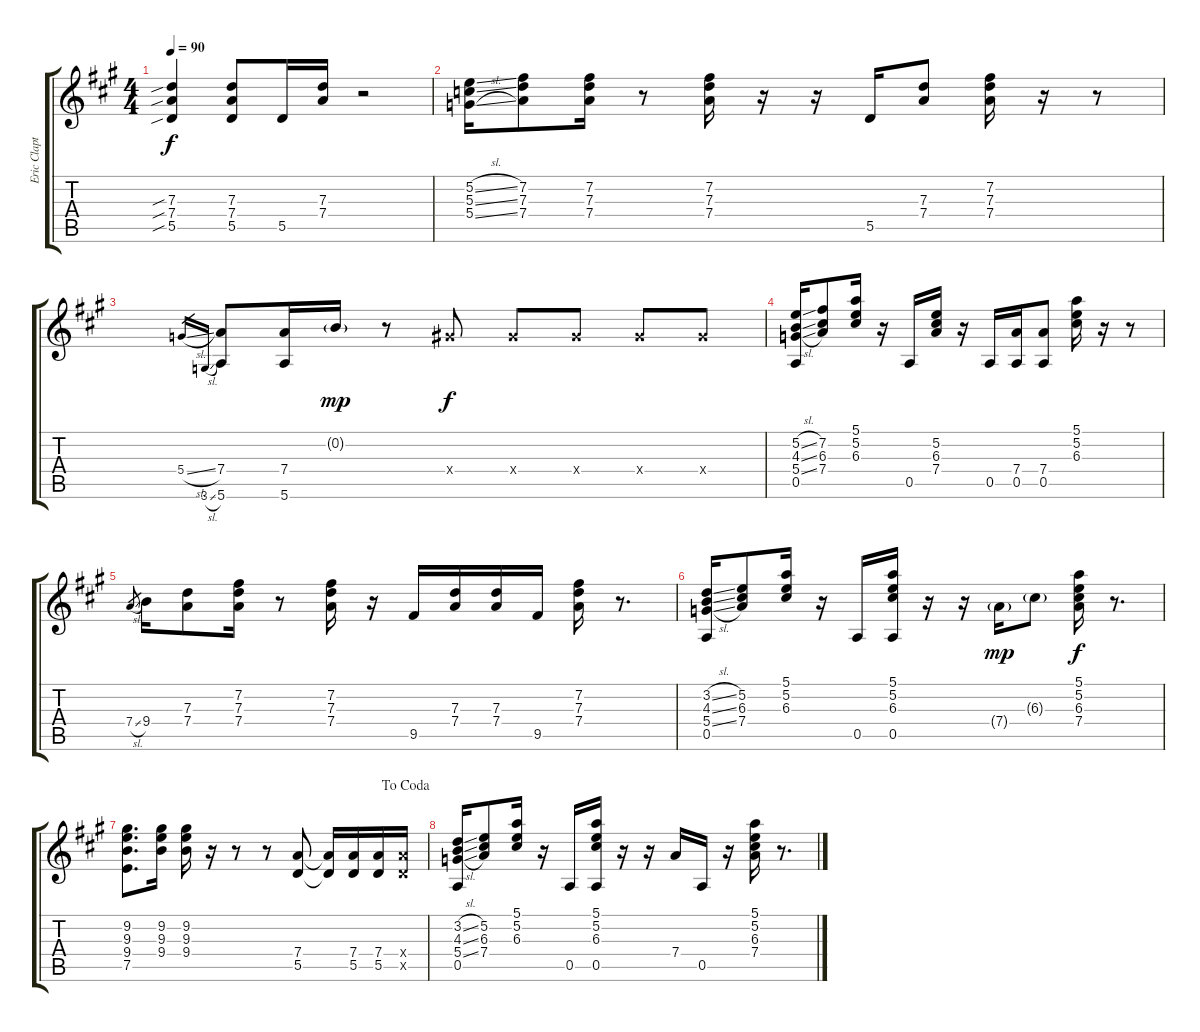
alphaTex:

\track ("Eric Clapton - Guitar 1" "Eric Clapt") {instrument electricguitarclean}
\staff {score tabs}
\tuning (E4 B3 G3 D3 A2 E2) {hide}
\ts (4 4)
\tempo 90
\clef g2
\ks a
(7.3{sib} 7.4{sib} 5.5{sib}).4{dy f} (7.3 7.4 5.5).8 5.5.16 (7.3 7.4).16 r.2 |
(5.2{sl} 5.3{sl} 5.4{sl}).16 (7.2 7.3 7.4).8 (7.2 7.3 7.4).16 r.8 (7.2 7.3 7.4).16 r.16 r.16 5.5.16 (7.3 7.4).8 (7.2 7.3 7.4).16 r.16 r.8 |
5.4{sl}.16{gr} 3.6{sl}.16{gr} (7.4 5.6).8 (7.4 5.6).16 0.2{g}.16{dy mp} r.8 6.4{x}.8{dy f} 6.4{x}.8 6.4{x}.8 6.4{x}.8 6.4{x}.8 |
(5.2{sl} 4.3{sl} 5.4{sl} 0.5).16 (7.2 6.3 7.4).8 (5.1 5.2 6.3).16 r.16 0.5.16 (5.2 6.3 7.4).16 r.16 0.5.16 (7.4 0.5).16 (7.4 0.5).8 (5.1 5.2 6.3).16 r.16 r.8 |
7.4{sl}.8{gr} 9.4.16 (7.3 7.4).8 (7.2 7.3 7.4).16 r.8 (7.2 7.3 7.4).16 r.16 9.5.16 (7.3 7.4).16 (7.3 7.4).16 9.5.16 (7.2 7.3 7.4).16 r.8{d} |
(3.2{sl} 4.3{sl} 5.4{sl} 0.5).16 (5.2 6.3 7.4).8 (5.1 5.2 6.3).16 r.16 0.5.16 (5.1 5.2 6.3 0.5).16 r.16 r.16 7.4{g}.16{dy mp} 6.3{g}.8 (5.1 5.2 6.3 7.4).16{dy f} r.8{d} |
\jump dacoda
(9.2 9.3 9.4 7.5).8{d} (9.2 9.3 9.4).16 (9.2 9.3 9.4).16 r.16 r.8 r.8 (7.4 5.5).8 (7.4{t} 5.5{t}).16 (7.4 5.5).16 (7.4 5.5).16 (7.4{x} 5.5{x}).16 |
(3.2{sl} 4.3{sl} 5.4{sl} 0.5).16 (5.2 6.3 7.4).8 (5.1 5.2 6.3).16 r.16 0.5.16 (5.1 5.2 6.3 0.5).16 r.16 r.16 7.4.16 0.5.16 r.16 (5.1 5.2 6.3 7.4).16 r.8{d}
